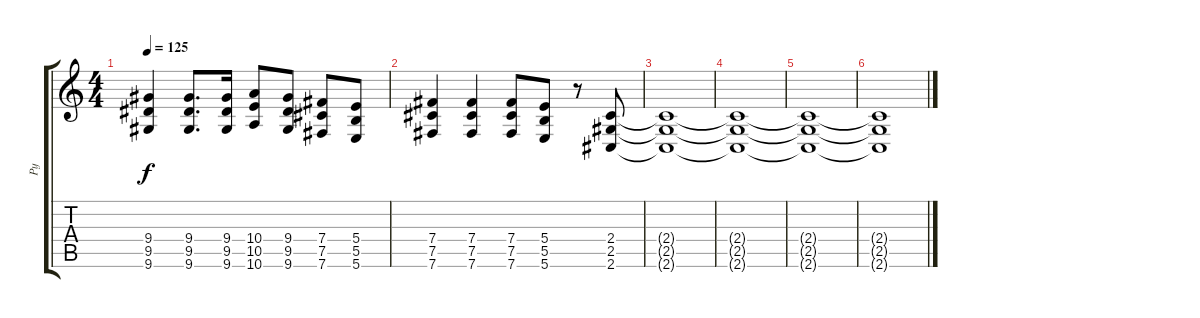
\track ("Ру" "Ру") {instrument overdrivenguitar}
\staff {score tabs}
\tuning (Db4 Ab3 E3 B2 Gb2 B1) {hide}
\ts (4 4)
\tempo 125
\clef g2
\ks c
(9.4 9.5 9.6).4{dy f} (9.4 9.5 9.6).8{d} (9.4 9.5 9.6).16 (10.4 10.5 10.6).8 (9.4 9.5 9.6).8 (7.4 7.5 7.6).8 (5.4 5.5 5.6).8 |
(7.4 7.5 7.6).4 (7.4 7.5 7.6).4 (7.4 7.5 7.6).8 (5.4 5.5 5.6).8 r.8 (2.4 2.5 2.6).8 |
(2.4{t} 2.5{t} 2.6{t}).1 |
(2.4{t} 2.5{t} 2.6{t}).1 |
(2.4{t} 2.5{t} 2.6{t}).1 |
(2.4{t} 2.5{t} 2.6{t}).1
